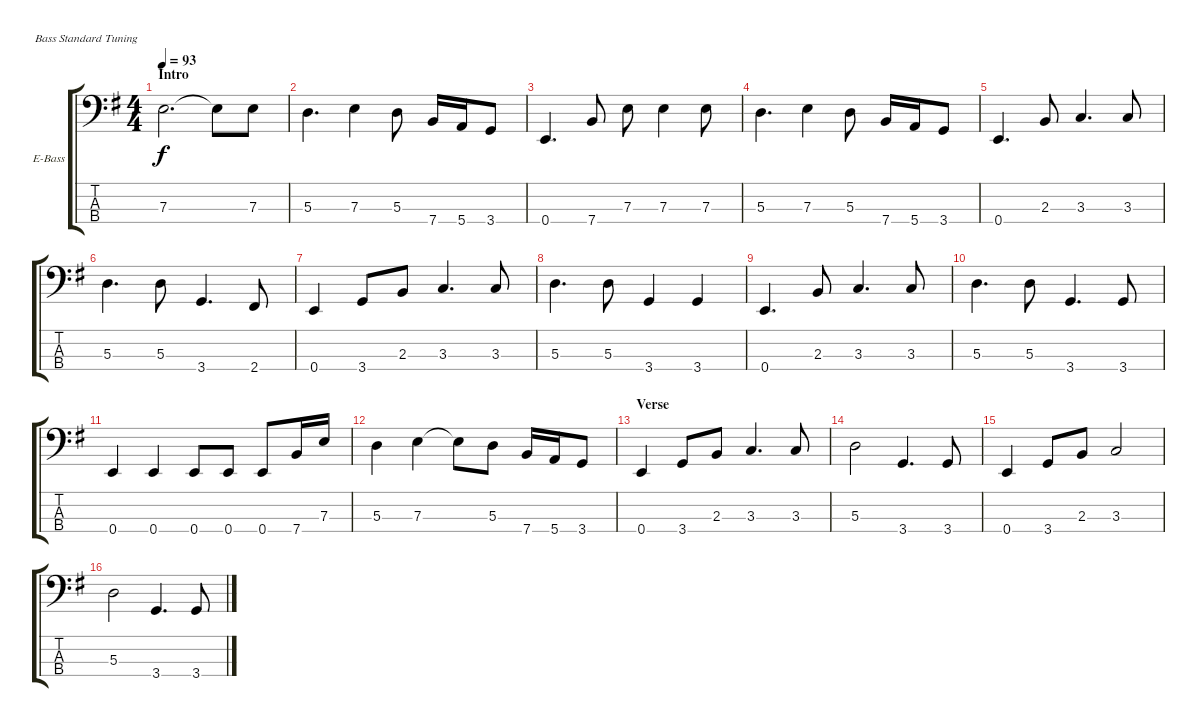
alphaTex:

\bracketExtendMode groupsimilarinstruments
\firstSystemTrackNameOrientation horizontal
\otherSystemsTrackNameOrientation horizontal
\track ("Bass" "E-Bass") {instrument electricbasspick}
\staff {score tabs}
\tuning (G2 D2 A1 E1)
\ts (4 4)
\section ("" "Intro")
\tempo 93
\clef f4
\ks g
7.3.2{d dy f instrument electricbasspick} 7.3{t}.8 7.3.8 |
5.3.4{d} 7.3.4 5.3.8 7.4.16 5.4.16 3.4.8 |
0.4.4{d} 7.4.8 7.3.8 7.3.4 7.3.8 |
5.3.4{d} 7.3.4 5.3.8 7.4.16 5.4.16 3.4.8 |
0.4.4{d} 2.3.8 3.3.4{d} 3.3.8 |
5.3.4{d} 5.3.8 3.4.4{d} 2.4.8 |
0.4.4 3.4.8 2.3.8 3.3.4{d} 3.3.8 |
5.3.4{d} 5.3.8 3.4.4 3.4.4 |
0.4.4{d} 2.3.8 3.3.4{d} 3.3.8 |
5.3.4{d} 5.3.8 3.4.4{d} 3.4.8 |
0.4.4 0.4.4 0.4.8 0.4.8 0.4.8 7.4.16 7.3.16 |
5.3.4 7.3.4 7.3{t}.8 5.3.8 7.4.16 5.4.16 3.4.8 |
\section ("" "Verse")
0.4.4 3.4.8 2.3.8 3.3.4{d} 3.3.8 |
5.3.2 3.4.4{d} 3.4.8 |
0.4.4 3.4.8 2.3.8 3.3.2 |
5.3.2 3.4.4{d} 3.4.8
